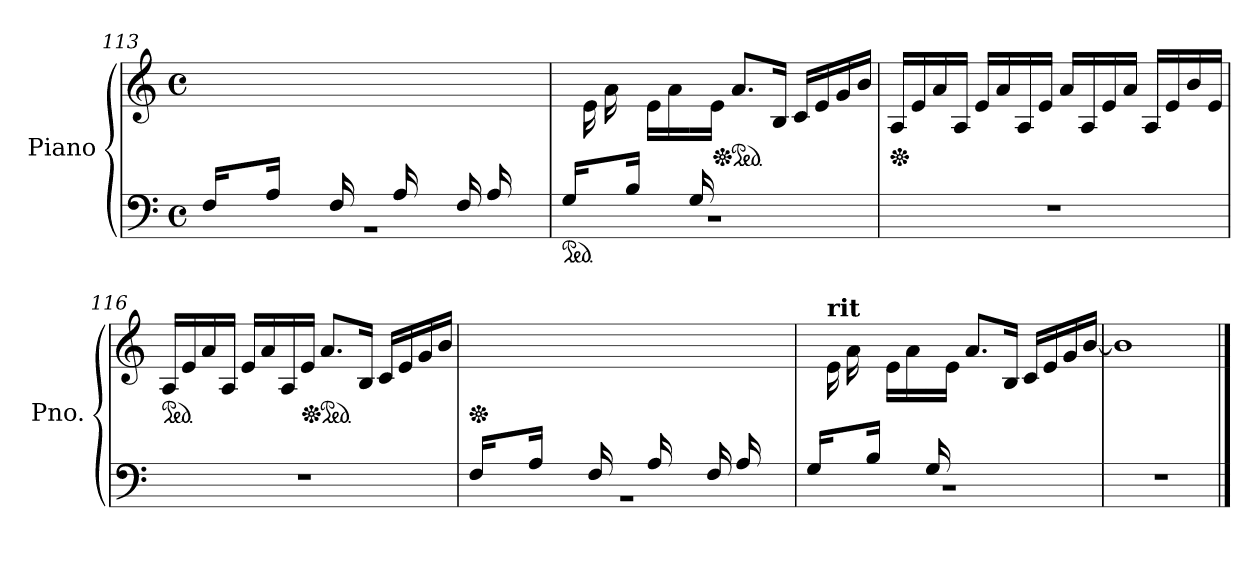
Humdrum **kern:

**kern	**kern
*part1	*part1
*staff2	*staff1
*I"Piano	*
*I'Pno.	*
*clefF4	*clefG2
*k[]	*k[]
*M4/4	*M4/4
*met(c)	*met(c)
=113	=113
*^	*
16F/LL	1r	16ryy
8ryy	.	16e\
.	.	16a\
16A/JJ	.	16ryy
8ryy	.	16e\LL
.	.	16a\
16F/	.	16ryy
8ryy	.	16e\JJ
.	.	16a\LL
16A/	.	16ryy
8ryy	.	16e\
.	.	16a\JJ
16F/LL	.	8ryy
16A/	.	.
8ryy	.	16e\
.	.	16a\JJ
=114	=114	=114
*ped	*	*
16G/LL	1r	16ryy
8ryy	.	16e\
.	.	16a\
16B/JJ	.	16ryy
8ryy	.	16e\LL
.	.	16a\
16G/	.	16ryy
2ryy	.	16e\JJ
*	*	*Xped
*	*	*ped
.	.	8.a/L
.	.	16B/Jk
.	.	16c/LL
.	.	16e/
.	.	16g/
16ryy	.	16b/JJ
*v	*v	*
!!LO:LB:g=z
=115	=115
*	*Xped
1r	16A/LL
.	16e/
.	16a/
.	16A/JJ
.	16e/LL
.	16a/
.	16A/
.	16e/JJ
.	16a/LL
.	16A/
.	16e/
.	16a/JJ
.	16A/LL
.	16e/
.	16b/
.	16e/JJ
=116	=116
*	*ped
1r	16A/LL
.	16e/
.	16a/
.	16A/JJ
.	16e/LL
.	16a/
.	16A/
.	16e/JJ
*	*Xped
*	*ped
.	8.a/L
.	16B/Jk
.	16c/LL
.	16e/
.	16g/
.	16b/JJ
=117	=117
*^	*
*	*	*Xped
16F/LL	1r	16ryy
8ryy	.	16e\
.	.	16a\
16A/JJ	.	16ryy
8ryy	.	16e\LL
.	.	16a\
16F/	.	16ryy
8ryy	.	16e\JJ
.	.	16a\LL
16A/	.	16ryy
8ryy	.	16e\
.	.	16a\JJ
16F/LL	.	8ryy
16A/	.	.
8ryy	.	16e\
.	.	16a\JJ
!!LO:LB:g=z
=118	=118	=118
16G/LL	1r	16ryy
!	!	!LO:TX:a:B:t=rit
8ryy	.	16e\
.	.	16a\
*	*	*MM75
16B/JJ	.	16ryy
*	*	*MM70
8ryy	.	16e\LL
*	*	*MM65
.	.	16a\
*	*	*MM55
16G/	.	16ryy
*	*	*MM55
2ryy	.	16e\JJ
.	.	8.a/L
*	*	*MM50
.	.	16B/Jk
*	*	*MM45
.	.	16c/LL
*	*	*MM40
.	.	16e/
*	*	*MM30
.	.	16g/
*	*	*MM25
16ryy	.	[16b/JJ
*v	*v	*
=119	=119
1r	1b]
==	==
*-	*-
